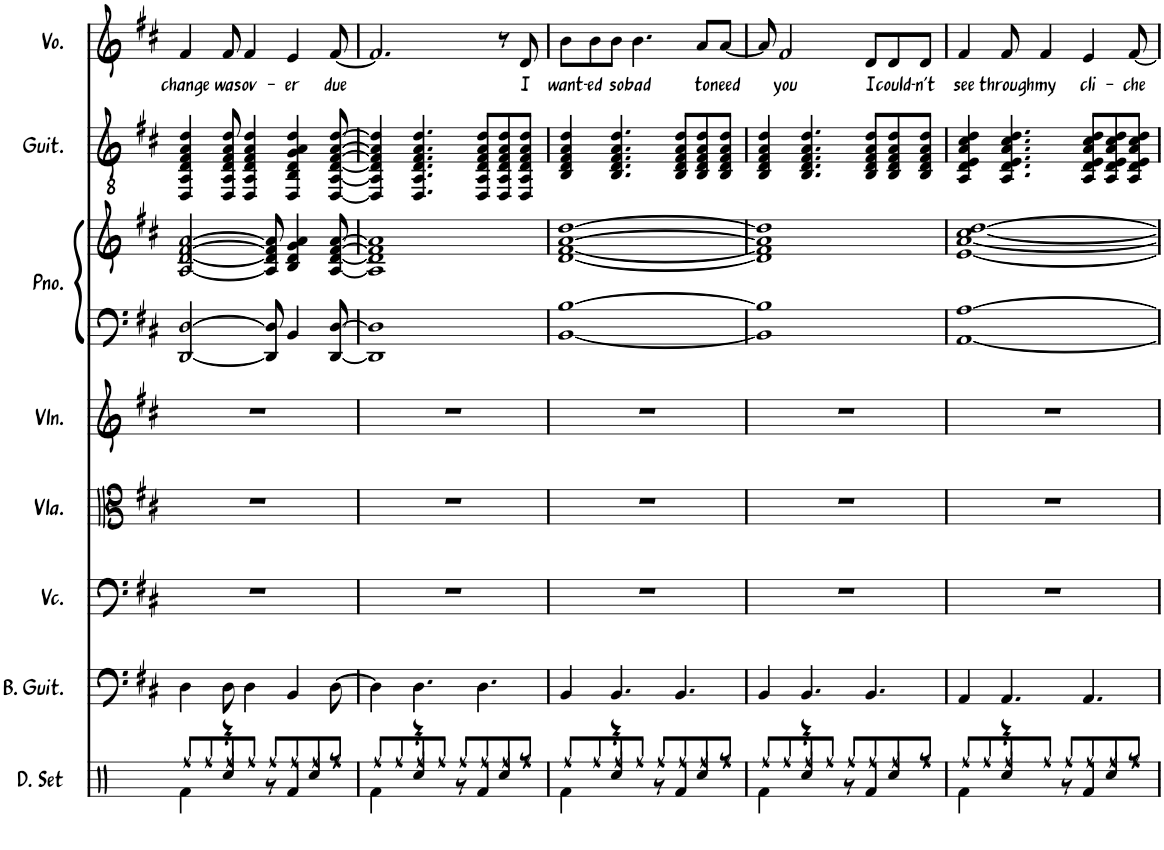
**kern	**kern	**kern	**kern	**kern	**kern	**kern	**kern	**kern	**text
*part8	*part7	*part6	*part5	*part4	*part3	*part3	*part2	*part1	*part1
*staff9	*staff8	*staff7	*staff6	*staff5	*staff4	*staff3	*staff2	*staff1	*staff1
*I"Drumset	*I"Bass Guitar	*I"Violoncello	*I"Viola	*I"Violin	*I"Piano	*	*I"Acoustic Guitar	*I"Voice	*
*I'D. Set	*I'B. Guit.	*I'Vc.	*I'Vla.	*I'Vln.	*I'Pno.	*	*I'Guit.	*I'Vo.	*
!!LO:PB:g=z
*clefX	*clefF4	*clefF4	*clefC3	*clefG2	*clefF4	*clefG2	*clefGv2	*clefG2	*
*	*Trd7c12	*	*	*	*	*	*	*	*
*k[]	*k[f#c#]	*k[f#c#]	*k[f#c#]	*k[f#c#]	*k[f#c#]	*k[f#c#]	*k[f#c#]	*k[f#c#]	*
*M4/4	*M4/4	*M4/4	*M4/4	*M4/4	*M4/4	*M4/4	*M4/4	*M4/4	*
=114	=114	=114	=114	=114	=114	=114	=114	=114	=114
*^	*	*	*	*	*	*	*	*	*
*	*^	*	*	*	*	*	*	*	*	*
!	!	!	!	!	!	!	!	!	!	!	!LO:LY:b
8Rff/L	4Rf\	4ryy	4D\	1r	1r	1r	[2DD/ [2D/	[2A/ [2d/ [2f#/ [2a/	4DD/ 4AA/ 4D/ 4F#/ 4A/ 4d/	4f#/	change
8Rff/	.	.	.	.	.	.	.	.	.	.	.
!	!	!	!	!	!	!	!	!	!	!	!LO:LY:b
8Rff/	4r	4Rcc/	8D\	.	.	.	.	.	8DD/ 8AA/ 8D/ 8F#/ 8A/ 8d/	8f#/	was
!	!	!	!	!	!	!	!	!	!	!	!LO:LY:b
8Rff/J	.	.	4D\	.	.	.	.	.	4DD/ 4AA/ 4D/ 4F#/ 4A/ 4d/	4f#/	ov-
8Rff/L	8r	4ryy	.	.	.	.	8DD/] 8D/]	8A/] 8d/] 8f#/] 8a/]	.	.	.
!	!	!	!	!	!	!	!	!	!	!	!LO:LY:b
8Rff/	4Rf/	.	4BB/	.	.	.	4BB/	4B/ 4d/ 4g/ 4a/	4DD/ 4BB/ 4D/ 4G/ 4A/ 4d/	4e/	-er
8Rff/	.	4Rcc/	.	.	.	.	.	.	.	.	.
!	!	!	!	!	!	!	!	!	!	!	!LO:LY:b
8Rff/J	8r	.	[8D\	.	.	.	[8DD/ [8D/	[8A/ [8d/ [8f#/ [8a/	[8DD/ [8AA/ [8D/ [8F#/ [8A/ [8d/	[8f#/	due
=115	=115	=115	=115	=115	=115	=115	=115	=115	=115	=115	=115
8Rff/L	4Rf\	4ryy	4D\]	1r	1r	1r	1DD] 1D]	1A] 1d] 1f#] 1a]	4DD/] 4AA/] 4D/] 4F#/] 4A/] 4d/]	2.f#/]	.
8Rff/	.	.	.	.	.	.	.	.	.	.	.
8Rff/	4r	4Rcc/	4.D\	.	.	.	.	.	4.DD/ 4.AA/ 4.D/ 4.F#/ 4.A/ 4.d/	.	.
8Rff/J	.	.	.	.	.	.	.	.	.	.	.
8Rff/L	8r	4ryy	.	.	.	.	.	.	.	.	.
8Rff/	4Rf/	.	4.D\	.	.	.	.	.	8DD/ 8AA/ 8D/ 8F#/ 8A/ 8d/L	.	.
8Rff/	.	4Rcc/	.	.	.	.	.	.	8DD/ 8AA/ 8D/ 8F#/ 8A/ 8d/	8r	.
!	!	!	!	!	!	!	!	!	!	!	!LO:LY:b
8Rff/J	8r	.	.	.	.	.	.	.	8DD/ 8AA/ 8D/ 8F#/ 8A/ 8d/J	8d/	I
=116	=116	=116	=116	=116	=116	=116	=116	=116	=116	=116	=116
!	!	!	!	!	!	!	!	!	!	!	!LO:LY:b
8Rff/L	4Rf\	4ryy	4BB/	1r	1r	1r	[1BB [1B	[1d [1f# [1a [1dd	4BB/ 4D/ 4F#/ 4A/ 4d/	8b\L	want-
!	!	!	!	!	!	!	!	!	!	!	!LO:LY:b
8Rff/	.	.	.	.	.	.	.	.	.	8b\	-ed
!	!	!	!	!	!	!	!	!	!	!	!LO:LY:b
8Rff/	4r	4Rcc/	4.BB/	.	.	.	.	.	4.BB/ 4.D/ 4.F#/ 4.A/ 4.d/	8b\J	so
!	!	!	!	!	!	!	!	!	!	!	!LO:LY:b
8Rff/J	.	.	.	.	.	.	.	.	.	4.b\	bad
8Rff/L	8r	4ryy	.	.	.	.	.	.	.	.	.
8Rff/	4Rf/	.	4.BB/	.	.	.	.	.	8BB/ 8D/ 8F#/ 8A/ 8d/L	.	.
!	!	!	!	!	!	!	!	!	!	!	!LO:LY:b
8Rff/	.	4Rcc/	.	.	.	.	.	.	8BB/ 8D/ 8F#/ 8A/ 8d/	8a/L	to
!	!	!	!	!	!	!	!	!	!	!	!LO:LY:b
8Rff/J	8r	.	.	.	.	.	.	.	8BB/ 8D/ 8F#/ 8A/ 8d/J	[8a/J	need
=117	=117	=117	=117	=117	=117	=117	=117	=117	=117	=117	=117
8Rff/L	4Rf\	4ryy	4BB/	1r	1r	1r	1BB] 1B]	1d] 1f#] 1a] 1dd]	4BB/ 4D/ 4F#/ 4A/ 4d/	8a/]	.
!	!	!	!	!	!	!	!	!	!	!	!LO:LY:b
8Rff/	.	.	.	.	.	.	.	.	.	2f#/	you
8Rff/	4r	4Rcc/	4.BB/	.	.	.	.	.	4.BB/ 4.D/ 4.F#/ 4.A/ 4.d/	.	.
8Rff/J	.	.	.	.	.	.	.	.	.	.	.
8Rff/L	8r	4ryy	.	.	.	.	.	.	.	.	.
!	!	!	!	!	!	!	!	!	!	!	!LO:LY:b
8Rff/	4Rf/	.	4.BB/	.	.	.	.	.	8BB/ 8D/ 8F#/ 8A/ 8d/L	8d/L	I
!	!	!	!	!	!	!	!	!	!	!	!LO:LY:b
8Rff/	.	4Rcc/	.	.	.	.	.	.	8BB/ 8D/ 8F#/ 8A/ 8d/	8d/	could-
!	!	!	!	!	!	!	!	!	!	!	!LO:LY:b
8Rff/J	8r	.	.	.	.	.	.	.	8BB/ 8D/ 8F#/ 8A/ 8d/J	8d/J	-n't
=118	=118	=118	=118	=118	=118	=118	=118	=118	=118	=118	=118
!	!	!	!	!	!	!	!	!	!	!	!LO:LY:b
8Rff/L	4Rf\	4ryy	4AA/	1r	1r	1r	[1AA [1A	[1e [1a [1cc# [1dd	4AA/ 4D/ 4E/ 4A/ 4c#/ 4d/	4f#/	see
8Rff/	.	.	.	.	.	.	.	.	.	.	.
!	!	!	!	!	!	!	!	!	!	!	!LO:LY:b
8Rff/	4r	4Rcc/	4.AA/	.	.	.	.	.	4.AA/ 4.D/ 4.E/ 4.A/ 4.c#/ 4.d/	8f#/	through
!	!	!	!	!	!	!	!	!	!	!	!LO:LY:b
8Rff/J	.	.	.	.	.	.	.	.	.	4f#/	my
8Rff/L	8r	4ryy	.	.	.	.	.	.	.	.	.
!	!	!	!	!	!	!	!	!	!	!	!LO:LY:b
8Rff/	4Rf/	.	4.AA/	.	.	.	.	.	8AA/ 8D/ 8E/ 8A/ 8c#/ 8d/L	4e/	cli-
8Rff/	.	4Rcc/	.	.	.	.	.	.	8AA/ 8D/ 8E/ 8A/ 8c#/ 8d/	.	.
!	!	!	!	!	!	!	!	!	!	!	!LO:LY:b
8Rff/J	8r	.	.	.	.	.	.	.	8AA/ 8D/ 8E/ 8A/ 8c#/ 8d/J	[8f#/	-che
*v	*v	*v	*	*	*	*	*	*	*	*	*
=	=	=	=	=	=	=	=	=	=
*-	*-	*-	*-	*-	*-	*-	*-	*-	*-
